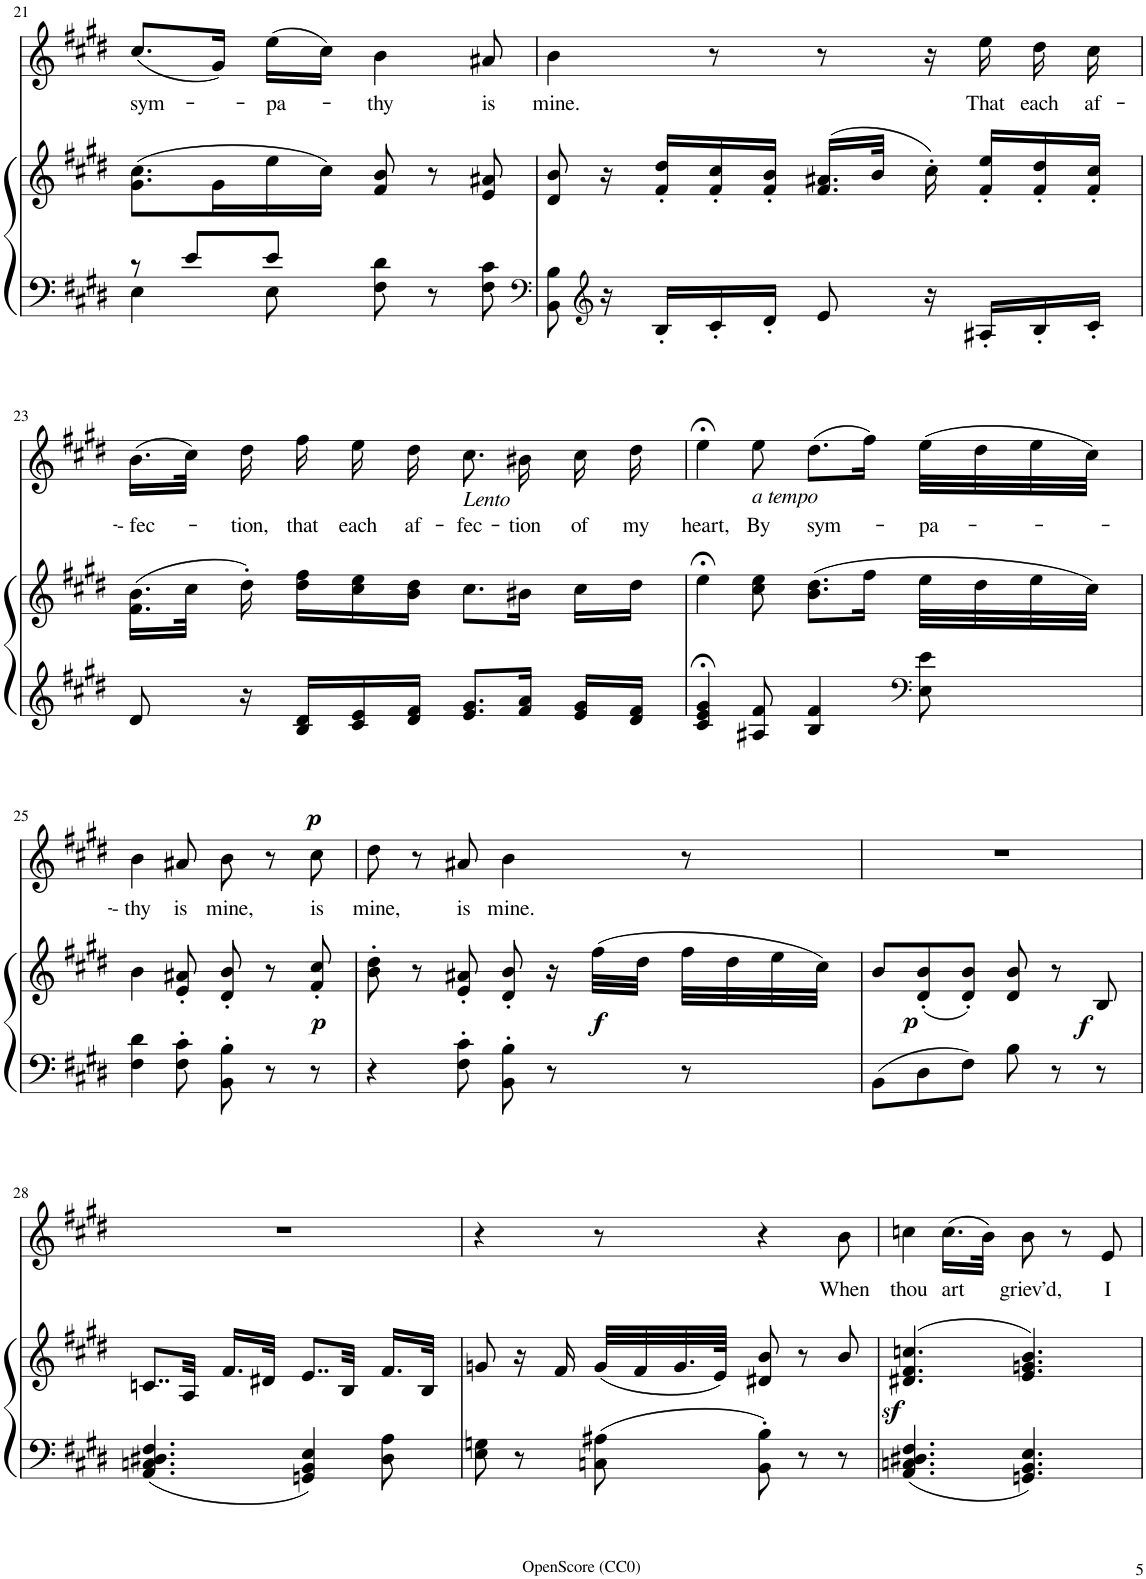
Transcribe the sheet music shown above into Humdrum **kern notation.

**kern	**kern	**dynam	**kern	**text	**dynam
*part2	*part2	*part2	*part1	*part1	*part1
*staff3	*staff2	*staff2/3	*staff1	*staff1	*staff1
*I"Piano	*	*	*I"Voice	*	*
*I'Pno	*	*	*	*	*
!!LO:PB:g=z
*clefF4	*clefG2	*	*clefG2	*	*
*k[f#c#g#d#]	*k[f#c#g#d#]	*	*k[f#c#g#d#]	*	*
*M6/8	*M6/8	*	*M6/8	*	*
=21	=21	=21	=21	=21	=21
*^	*	*	*	*	*
!	!	!	!	!	!LO:LY:b	!
8r	4E\	(8.g#\ 8.cc#\L	.	(8.cc#/L	sym-	.
8e/L	.	.	.	.	.	.
.	.	16g#\L	.	16g#/Jk)	.	.
!	!	!	!	!	!LO:LY:b	!
8e/J	8E\	16ee\	.	(16ee\LL	-pa-	.
.	.	16cc#\JJ)	.	16cc#\JJ)	.	.
!	!	!	!	!	!LO:LY:b	!
8F#\ 8d#\	4.ryy	8f#/ 8b/	.	4b\	-thy	.
8r	.	8r	.	.	.	.
!	!	!	!	!	!LO:LY:b	!
8F#\ 8c#\	.	8e/ 8a#X/	.	8a#X/	is	.
*v	*v	*	*	*	*	*
=22	=22	=22	=22	=22	=22
*clefF4	*	*	*	*	*
!	!	!	!	!LO:LY:b	!
8BB\ 8B\	8d#/ 8b/	.	4b\	mine.	.
*clefG2	*	*	*	*	*
16r	16r	.	.	.	.
16B'/LL	16f#/' 16dd#/'LL	.	.	.	.
16c#'/	16f#/' 16cc#/'	.	8r	.	.
16d#'/JJ	16f#/' 16b/'JJ	.	.	.	.
8e/	(16.f#/ 16.a#X/LL	.	8r	.	.
.	32b/JJk	.	.	.	.
16r	16cc#'\)	.	16r	.	.
!	!	!	!	!LO:LY:b	!
16A#X'/LL	16f#/' 16ee/'LL	.	16ee\	That	.
!	!	!	!	!LO:LY:b	!
16B'/	16f#/' 16dd#/'	.	16dd#\	each	.
!	!	!	!	!LO:LY:b	!
16c#'/JJ	16f#/' 16cc#/'JJ	.	16cc#\	af-	.
!!LO:LB:g=z
=23	=23	=23	=23	=23	=23
!	!	!	!	!LO:LY:b	!
8d#/	(16.f#\ 16.b\LL	.	(16.b\LL	-- fec-	.
.	32cc#\JJk	.	32cc#\JJk)	.	.
!	!	!	!	!LO:LY:b	!
16r	16dd#'\)	.	16dd#\	-tion,	.
!	!	!	!	!LO:LY:b	!
16B/ 16d#/LL	16dd#\ 16ff#\LL	.	16ff#\	that	.
!	!	!	!	!LO:LY:b	!
16c#/ 16e/	16cc#\ 16ee\	.	16ee\	each	.
!	!	!	!	!LO:LY:b	!
16d#/ 16f#/JJ	16b\ 16dd#\JJ	.	16dd#\	af-	.
!	!	!	!LO:TX:b:i:t=Lento	!	!
!	!	!	!	!LO:LY:b	!
8.e/ 8.g#/L	8.cc#\L	.	8.cc#\	-fec-	.
!	!	!	!	!LO:LY:b	!
16f#/ 16a/Jk	16b#X\Jk	.	16b#X\	-tion	.
!	!	!	!	!LO:LY:b	!
16e/ 16g#/LL	16cc#\LL	.	16cc#\	of	.
!	!	!	!	!LO:LY:b	!
16d#/ 16f#/JJ	16dd#\JJ	.	16dd#\	my	.
=24	=24	=24	=24	=24	=24
!	!	!	!	!LO:LY:b	!
4c#/;< 4e/;< 4g#/;<	4ee;<\	.	4ee;<\	heart,	.
!	!	!	!LO:TX:b:i:t=a tempo	!	!
!	!	!	!	!LO:LY:b	!
8A#X/ 8f#/	8cc#\ 8ee\	.	8ee\	By	.
!	!	!	!	!LO:LY:b	!
4B/ 4f#/	(8.b\ 8.dd#\L	.	(8.dd#\L	sym-	.
.	16ff#\Jk	.	16ff#\Jk)	.	.
*clefF4	*	*	*	*	*
!	!	!	!	!LO:LY:b	!
8E\ 8e\	32ee\LLL	.	(32ee\LLL	-pa-	.
.	32dd#\	.	32dd#\	.	.
.	32ee\	.	32ee\	.	.
.	32cc#\JJJ)	.	32cc#\JJJ)	.	.
!!LO:LB:g=z
=25	=25	=25	=25	=25	=25
!	!	!	!	!LO:LY:b	!
4F#\ 4d#\	4b\	.	4b\	-- thy	.
!	!	!	!	!LO:LY:b	!
8F#\' 8c#\'	8e/' 8a#X/'	.	8a#X/	is	.
!	!	!	!	!LO:LY:b	!
8BB\' 8B\'	8d#/' 8b/'	.	8b\	mine,	.
8r	8r	.	8r	.	.
!	!	!LO:DY:b	!	!LO:LY:b	!LO:DY:a
8r	8f#/' 8cc#/'	p	8cc#\	is	p
=26	=26	=26	=26	=26	=26
!	!	!	!	!LO:LY:b	!
4r	8b\' 8dd#\'	.	8dd#\	mine,	.
.	8r	.	8r	.	.
!	!	!	!	!LO:LY:b	!
8F#\' 8c#\'	8e/' 8a#X/'	.	8a#X/	is	.
!	!	!	!	!LO:LY:b	!
8BB\' 8B\'	8d#/' 8b/'	.	4b\	mine.	.
8r	16r	.	.	.	.
!	!	!LO:DY:b	!	!	!
.	(32ff#\LLL	f	.	.	.
.	32dd#\JJJ	.	.	.	.
8r	32ff#\LLL	.	8r	.	.
.	32dd#\	.	.	.	.
.	32ee\	.	.	.	.
.	32cc#\JJJ)	.	.	.	.
=27	=27	=27	=27	=27	=27
8BB\L	8b/L	.	2.r	.	.
!	!	!LO:DY:b	!	!	!
8D#\	(8d#/' 8b/'	p	.	.	.
8F#\J	8d#/' 8b/'J)	.	.	.	.
8B\	8d#/ 8b/	.	.	.	.
8r	8r	.	.	.	.
!	!	!LO:DY:b	!	!	!
8r	8B/	f	.	.	.
!!LO:LB:g=z
=28	=28	=28	=28	=28	=28
4.AA/ 4.Cn/ 4.D#X/ 4.F#/	8..cn/L	.	2.r	.	.
.	32A/Jkk	.	.	.	.
.	16.f#/LL	.	.	.	.
.	32d#X/JJk	.	.	.	.
4GGn/ 4BB/ 4E/	8..e/L	.	.	.	.
.	32B/Jkk	.	.	.	.
8D#\ 8A\	16.f#/LL	.	.	.	.
.	32B/JJk	.	.	.	.
=29	=29	=29	=29	=29	=29
8E\ 8Gn\	8gn/	.	4r	.	.
8r	16r	.	.	.	.
.	16f#/	.	.	.	.
8Cn\ 8A#X\	(32g/LLL	.	8r	.	.
.	32f#/	.	.	.	.
.	32.g/	.	.	.	.
.	64e/JJJk)	.	.	.	.
8BB\' 8B\'	8d#X/ 8b/	.	4r	.	.
8r	8r	.	.	.	.
!	!	!	!	!LO:LY:b	!
8r	8b/	.	8b\	When	.
=30	=30	=30	=30	=30	=30
!	!	!	!	!LO:LY:b	!
4.AA/ 4.Cn/ 4.D#X/ 4.F#/	(>4.d#X/z< 4.f#/z< 4.ccn/z<	.	4ccn\	thou	.
!	!	!	!	!LO:LY:b	!
.	.	.	(16.cc\LL	art	.
.	.	.	32b\JJk)	.	.
!	!	!	!	!LO:LY:b	!
4.GGn/ 4.BB/ 4.E/	4.e/ 4.gn/ 4.b/)	.	8b\	griev’d,	.
.	.	.	8r	.	.
!	!	!	!	!LO:LY:b	!
.	.	.	8e/	I	.
=	=	=	=	=	=
*-	*-	*-	*-	*-	*-
